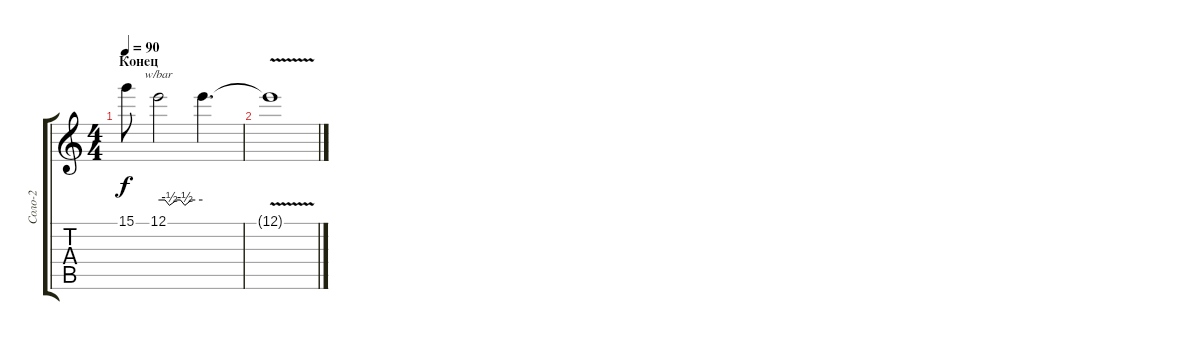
\track ("Соло-2" "Соло-2") {instrument distortionguitar}
\staff {score tabs}
\tuning (E4 B3 G3 D3 A2 E2) {hide}
\ts (4 4)
\section ("" "Конец")
\tempo 90
\clef g2
\ks c
15.1.8{dy f} 12.1.2{tbe (custom default 0 0 9 0 15 -2 25 0 30 0 36 -2 45 0 60 0)} 12.1{t}.4{d} |
12.1{v t}.1
